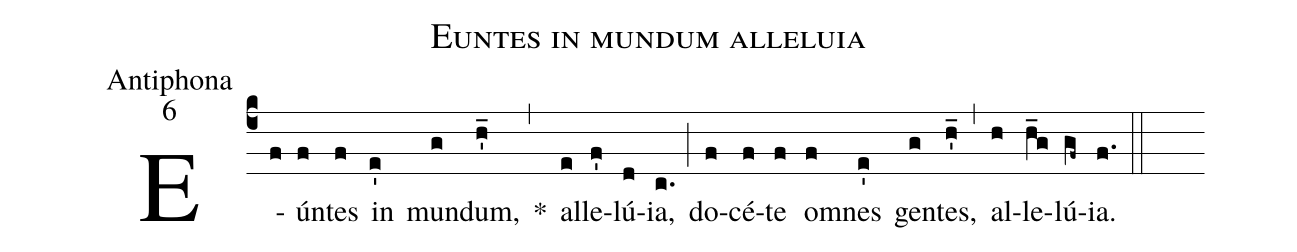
name:Euntes in mundum alleluia;
office-part:Antiphona;
mode:6;
%%
(c4) E(f)ún(f)tes(f) in(e') mun(g)dum,(h'_) *(,) al(e)le(f')lú(d)ia,(c.) (;) do(f)cé(f)te(f) o(f)mnes(e') gen(g)tes,(h'_) (,) al(h)le(h_g)lú(gf~)ia.(f.) (::)
